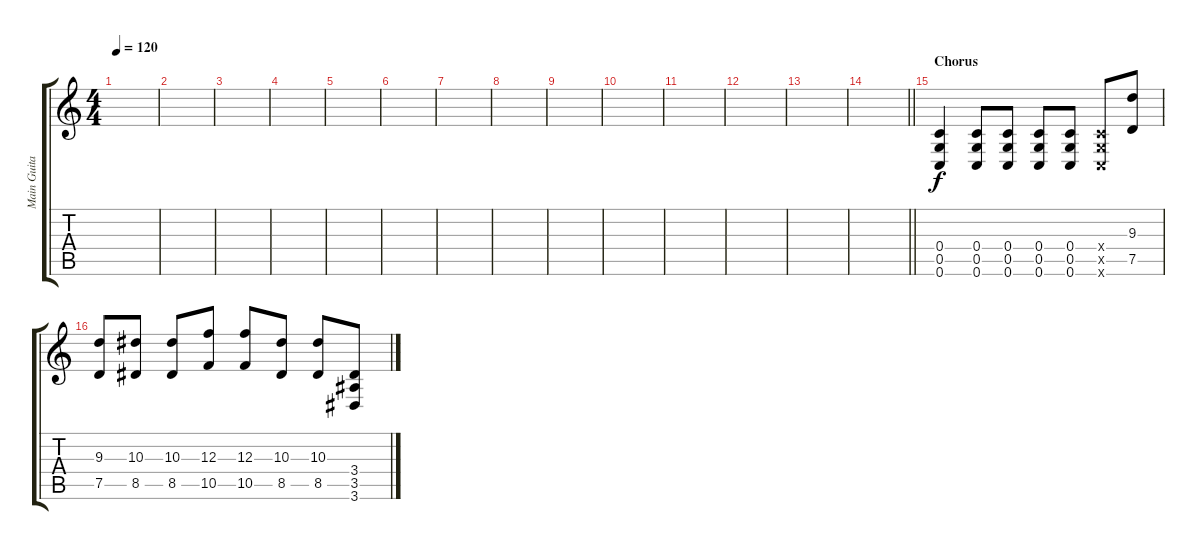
\track ("Main Guitar R" "Main Guita") {instrument distortionguitar}
\staff {score tabs}
\tuning (D4 A3 F3 C3 G2 C2) {hide}
\ts (4 4)
\tempo 120
\clef g2
\ks c
|
|
|
|
|
|
|
|
|
|
|
|
|
\barLineRight lightlight
|
\section ("" "Chorus")
(0.4 0.5 0.6).4 (0.4 0.5 0.6).8 (0.4 0.5 0.6).8 (0.4 0.5 0.6).8 (0.4 0.5 0.6).8 (0.4{x} 0.5{x} 0.6{x}).8 (9.3 7.5).8 |
(9.3 7.5).8 (10.3 8.5).8 (10.3 8.5).8 (12.3 10.5).8 (12.3 10.5).8 (10.3 8.5).8 (10.3 8.5).8 (3.4 3.5 3.6).8
